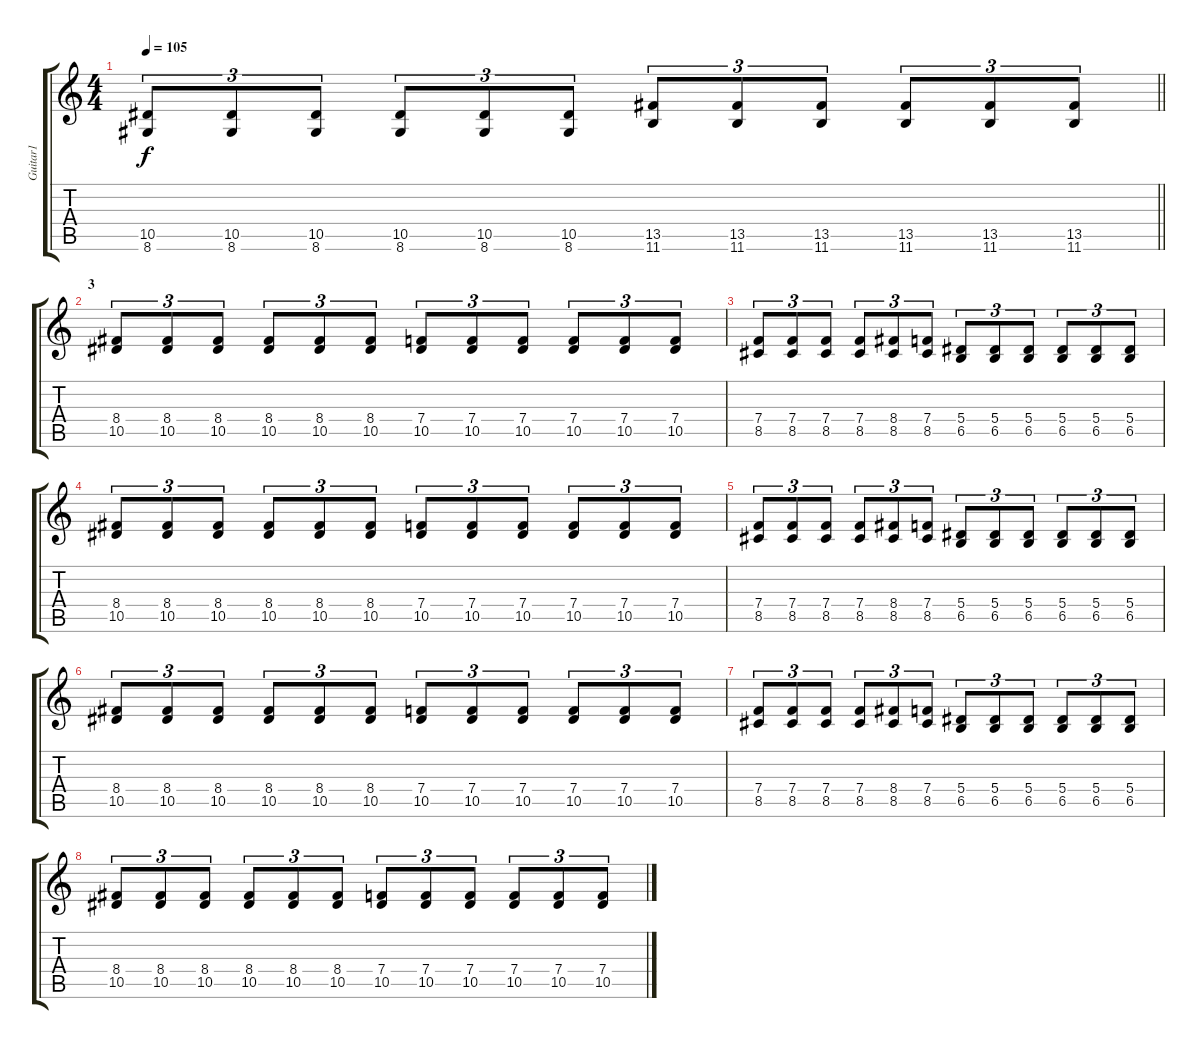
\track ("Guitar1" "Guitar1") {instrument distortionguitar}
\staff {score tabs}
\tuning (C4 G3 Eb3 Bb2 F2 C2) {hide}
\ts (4 4)
\tempo 105
\clef g2
\barLineRight lightlight
\ks c
(10.5 8.6).8{tu (3 2) dy f} (10.5 8.6).8{tu (3 2)} (10.5 8.6).8{tu (3 2)} (10.5 8.6).8{tu (3 2)} (10.5 8.6).8{tu (3 2)} (10.5 8.6).8{tu (3 2)} (13.5 11.6).8{tu (3 2)} (13.5 11.6).8{tu (3 2)} (13.5 11.6).8{tu (3 2)} (13.5 11.6).8{tu (3 2)} (13.5 11.6).8{tu (3 2)} (13.5 11.6).8{tu (3 2)} |
\section ("" "3")
(8.4 10.5).8{tu (3 2)} (8.4 10.5).8{tu (3 2)} (8.4 10.5).8{tu (3 2)} (8.4 10.5).8{tu (3 2)} (8.4 10.5).8{tu (3 2)} (8.4 10.5).8{tu (3 2)} (7.4 10.5).8{tu (3 2)} (7.4 10.5).8{tu (3 2)} (7.4 10.5).8{tu (3 2)} (7.4 10.5).8{tu (3 2)} (7.4 10.5).8{tu (3 2)} (7.4 10.5).8{tu (3 2)} |
(7.4 8.5).8{tu (3 2)} (7.4 8.5).8{tu (3 2)} (7.4 8.5).8{tu (3 2)} (7.4 8.5).8{tu (3 2)} (8.4 8.5).8{tu (3 2)} (7.4 8.5).8{tu (3 2)} (5.4 6.5).8{tu (3 2)} (5.4 6.5).8{tu (3 2)} (5.4 6.5).8{tu (3 2)} (5.4 6.5).8{tu (3 2)} (5.4 6.5).8{tu (3 2)} (5.4 6.5).8{tu (3 2)} |
(8.4 10.5).8{tu (3 2)} (8.4 10.5).8{tu (3 2)} (8.4 10.5).8{tu (3 2)} (8.4 10.5).8{tu (3 2)} (8.4 10.5).8{tu (3 2)} (8.4 10.5).8{tu (3 2)} (7.4 10.5).8{tu (3 2)} (7.4 10.5).8{tu (3 2)} (7.4 10.5).8{tu (3 2)} (7.4 10.5).8{tu (3 2)} (7.4 10.5).8{tu (3 2)} (7.4 10.5).8{tu (3 2)} |
(7.4 8.5).8{tu (3 2)} (7.4 8.5).8{tu (3 2)} (7.4 8.5).8{tu (3 2)} (7.4 8.5).8{tu (3 2)} (8.4 8.5).8{tu (3 2)} (7.4 8.5).8{tu (3 2)} (5.4 6.5).8{tu (3 2)} (5.4 6.5).8{tu (3 2)} (5.4 6.5).8{tu (3 2)} (5.4 6.5).8{tu (3 2)} (5.4 6.5).8{tu (3 2)} (5.4 6.5).8{tu (3 2)} |
(8.4 10.5).8{tu (3 2)} (8.4 10.5).8{tu (3 2)} (8.4 10.5).8{tu (3 2)} (8.4 10.5).8{tu (3 2)} (8.4 10.5).8{tu (3 2)} (8.4 10.5).8{tu (3 2)} (7.4 10.5).8{tu (3 2)} (7.4 10.5).8{tu (3 2)} (7.4 10.5).8{tu (3 2)} (7.4 10.5).8{tu (3 2)} (7.4 10.5).8{tu (3 2)} (7.4 10.5).8{tu (3 2)} |
(7.4 8.5).8{tu (3 2)} (7.4 8.5).8{tu (3 2)} (7.4 8.5).8{tu (3 2)} (7.4 8.5).8{tu (3 2)} (8.4 8.5).8{tu (3 2)} (7.4 8.5).8{tu (3 2)} (5.4 6.5).8{tu (3 2)} (5.4 6.5).8{tu (3 2)} (5.4 6.5).8{tu (3 2)} (5.4 6.5).8{tu (3 2)} (5.4 6.5).8{tu (3 2)} (5.4 6.5).8{tu (3 2)} |
(8.4 10.5).8{tu (3 2)} (8.4 10.5).8{tu (3 2)} (8.4 10.5).8{tu (3 2)} (8.4 10.5).8{tu (3 2)} (8.4 10.5).8{tu (3 2)} (8.4 10.5).8{tu (3 2)} (7.4 10.5).8{tu (3 2)} (7.4 10.5).8{tu (3 2)} (7.4 10.5).8{tu (3 2)} (7.4 10.5).8{tu (3 2)} (7.4 10.5).8{tu (3 2)} (7.4 10.5).8{tu (3 2)}
